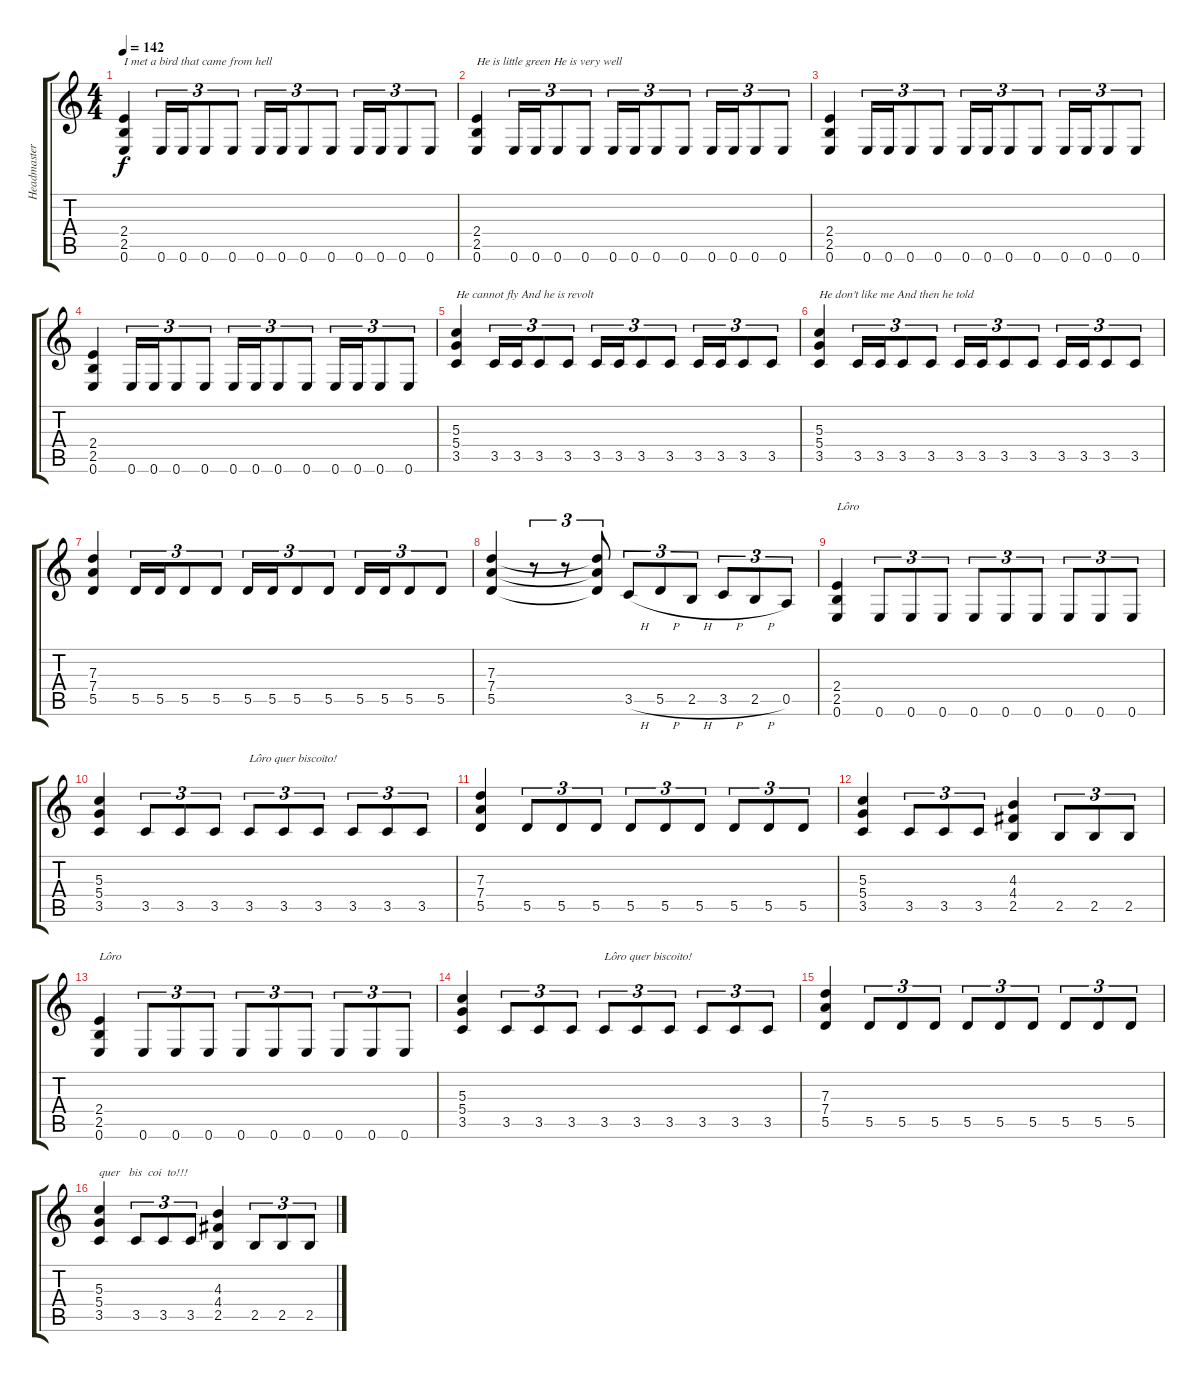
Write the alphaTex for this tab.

\track ("Headmaster" "Headmaster") {instrument overdrivenguitar}
\staff {score tabs}
\tuning (E4 B3 G3 D3 A2 E2) {hide}
\ts (4 4)
\tempo 142
\clef g2
\ks c
(2.4 2.5 0.6).4{txt "I met a bird that came from hell" dy f} 0.6.16{tu (3 2)} 0.6.16{tu (3 2)} 0.6.8{tu (3 2)} 0.6.8{tu (3 2)} 0.6.16{tu (3 2)} 0.6.16{tu (3 2)} 0.6.8{tu (3 2)} 0.6.8{tu (3 2)} 0.6.16{tu (3 2)} 0.6.16{tu (3 2)} 0.6.8{tu (3 2)} 0.6.8{tu (3 2)} |
(2.4 2.5 0.6).4{txt "He is little green He is very well"} 0.6.16{tu (3 2)} 0.6.16{tu (3 2)} 0.6.8{tu (3 2)} 0.6.8{tu (3 2)} 0.6.16{tu (3 2)} 0.6.16{tu (3 2)} 0.6.8{tu (3 2)} 0.6.8{tu (3 2)} 0.6.16{tu (3 2)} 0.6.16{tu (3 2)} 0.6.8{tu (3 2)} 0.6.8{tu (3 2)} |
(2.4 2.5 0.6).4 0.6.16{tu (3 2)} 0.6.16{tu (3 2)} 0.6.8{tu (3 2)} 0.6.8{tu (3 2)} 0.6.16{tu (3 2)} 0.6.16{tu (3 2)} 0.6.8{tu (3 2)} 0.6.8{tu (3 2)} 0.6.16{tu (3 2)} 0.6.16{tu (3 2)} 0.6.8{tu (3 2)} 0.6.8{tu (3 2)} |
(2.4 2.5 0.6).4 0.6.16{tu (3 2)} 0.6.16{tu (3 2)} 0.6.8{tu (3 2)} 0.6.8{tu (3 2)} 0.6.16{tu (3 2)} 0.6.16{tu (3 2)} 0.6.8{tu (3 2)} 0.6.8{tu (3 2)} 0.6.16{tu (3 2)} 0.6.16{tu (3 2)} 0.6.8{tu (3 2)} 0.6.8{tu (3 2)} |
(5.3 5.4 3.5).4{txt "He cannot fly And he is revolt"} 3.5.16{tu (3 2)} 3.5.16{tu (3 2)} 3.5.8{tu (3 2)} 3.5.8{tu (3 2)} 3.5.16{tu (3 2)} 3.5.16{tu (3 2)} 3.5.8{tu (3 2)} 3.5.8{tu (3 2)} 3.5.16{tu (3 2)} 3.5.16{tu (3 2)} 3.5.8{tu (3 2)} 3.5.8{tu (3 2)} |
(5.3 5.4 3.5).4{txt "He don't like me And then he told"} 3.5.16{tu (3 2)} 3.5.16{tu (3 2)} 3.5.8{tu (3 2)} 3.5.8{tu (3 2)} 3.5.16{tu (3 2)} 3.5.16{tu (3 2)} 3.5.8{tu (3 2)} 3.5.8{tu (3 2)} 3.5.16{tu (3 2)} 3.5.16{tu (3 2)} 3.5.8{tu (3 2)} 3.5.8{tu (3 2)} |
(7.3 7.4 5.5).4 5.5.16{tu (3 2)} 5.5.16{tu (3 2)} 5.5.8{tu (3 2)} 5.5.8{tu (3 2)} 5.5.16{tu (3 2)} 5.5.16{tu (3 2)} 5.5.8{tu (3 2)} 5.5.8{tu (3 2)} 5.5.16{tu (3 2)} 5.5.16{tu (3 2)} 5.5.8{tu (3 2)} 5.5.8{tu (3 2)} |
(7.3 7.4 5.5).4 r.8{tu (3 2)} r.8{tu (3 2)} (7.3{t} 7.4{t} 5.5{t}).8{tu (3 2)} 3.5{h}.8{tu (3 2)} 5.5{h}.8{tu (3 2)} 2.5{h}.8{tu (3 2)} 3.5{h}.8{tu (3 2)} 2.5{h}.8{tu (3 2)} 0.5.8{tu (3 2)} |
(2.4 2.5 0.6).4{txt "Lôro"} 0.6.8{tu (3 2)} 0.6.8{tu (3 2)} 0.6.8{tu (3 2)} 0.6.8{tu (3 2)} 0.6.8{tu (3 2)} 0.6.8{tu (3 2)} 0.6.8{tu (3 2)} 0.6.8{tu (3 2)} 0.6.8{tu (3 2)} |
(5.3 5.4 3.5).4 3.5.8{tu (3 2)} 3.5.8{tu (3 2)} 3.5.8{tu (3 2)} 3.5.8{tu (3 2) txt "Lôro quer biscoito!"} 3.5.8{tu (3 2)} 3.5.8{tu (3 2)} 3.5.8{tu (3 2)} 3.5.8{tu (3 2)} 3.5.8{tu (3 2)} |
(7.3 7.4 5.5).4 5.5.8{tu (3 2)} 5.5.8{tu (3 2)} 5.5.8{tu (3 2)} 5.5.8{tu (3 2)} 5.5.8{tu (3 2)} 5.5.8{tu (3 2)} 5.5.8{tu (3 2)} 5.5.8{tu (3 2)} 5.5.8{tu (3 2)} |
(5.3 5.4 3.5).4 3.5.8{tu (3 2)} 3.5.8{tu (3 2)} 3.5.8{tu (3 2)} (4.3 4.4 2.5).4 2.5.8{tu (3 2)} 2.5.8{tu (3 2)} 2.5.8{tu (3 2)} |
(2.4 2.5 0.6).4{txt "Lôro"} 0.6.8{tu (3 2)} 0.6.8{tu (3 2)} 0.6.8{tu (3 2)} 0.6.8{tu (3 2)} 0.6.8{tu (3 2)} 0.6.8{tu (3 2)} 0.6.8{tu (3 2)} 0.6.8{tu (3 2)} 0.6.8{tu (3 2)} |
(5.3 5.4 3.5).4 3.5.8{tu (3 2)} 3.5.8{tu (3 2)} 3.5.8{tu (3 2)} 3.5.8{tu (3 2) txt "Lôro quer biscoito!"} 3.5.8{tu (3 2)} 3.5.8{tu (3 2)} 3.5.8{tu (3 2)} 3.5.8{tu (3 2)} 3.5.8{tu (3 2)} |
(7.3 7.4 5.5).4 5.5.8{tu (3 2)} 5.5.8{tu (3 2)} 5.5.8{tu (3 2)} 5.5.8{tu (3 2)} 5.5.8{tu (3 2)} 5.5.8{tu (3 2)} 5.5.8{tu (3 2)} 5.5.8{tu (3 2)} 5.5.8{tu (3 2)} |
(5.3 5.4 3.5).4{txt "quer   bis  coi  to!!!"} 3.5.8{tu (3 2)} 3.5.8{tu (3 2)} 3.5.8{tu (3 2)} (4.3 4.4 2.5).4 2.5.8{tu (3 2)} 2.5.8{tu (3 2)} 2.5.8{tu (3 2)}
